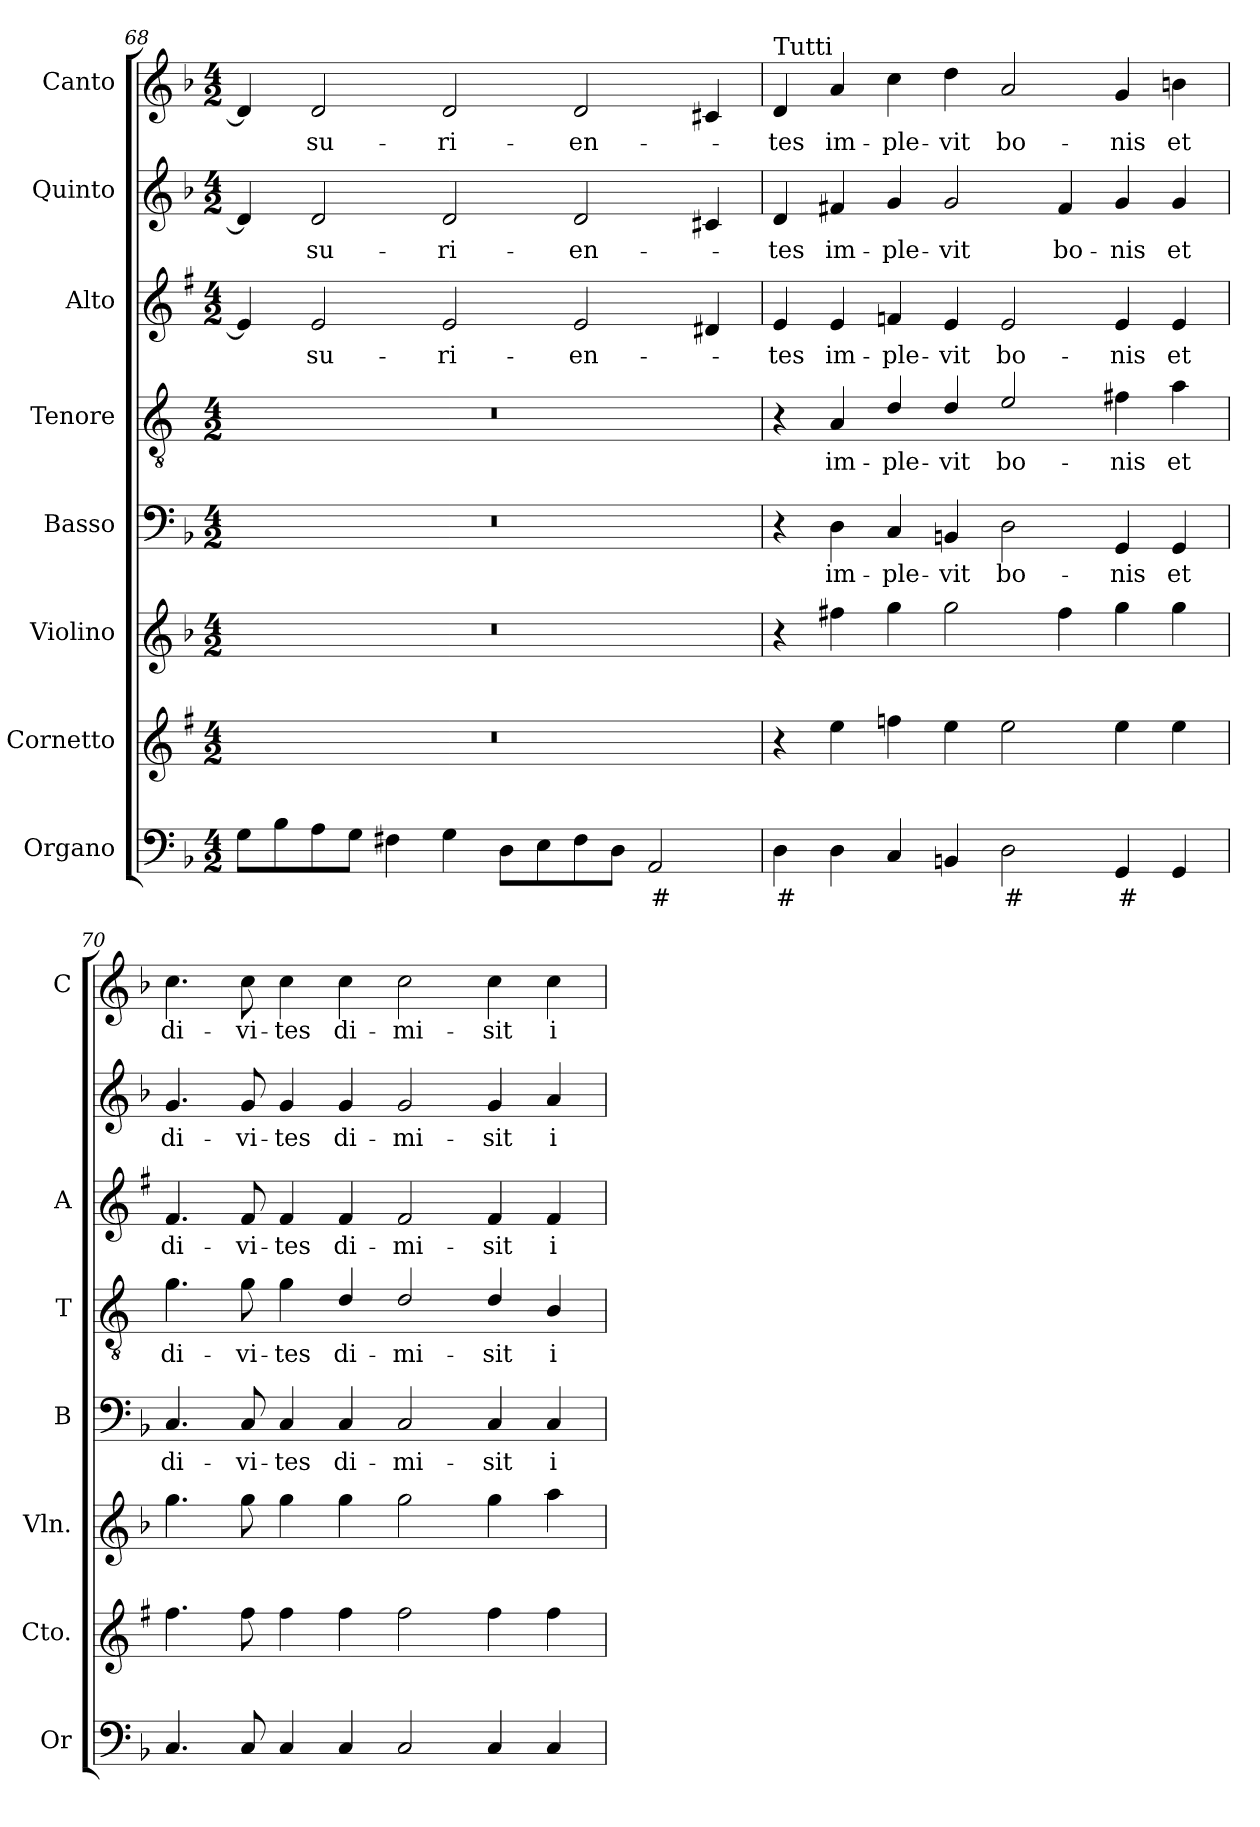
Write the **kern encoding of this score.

**kern	**text	**kern	**kern	**kern	**text	**kern	**text	**kern	**text	**kern	**text	**kern	**text
*part8	*part8	*part7	*part6	*part5	*part5	*part4	*part4	*part3	*part3	*part2	*part2	*part1	*part1
*staff8	*staff8	*staff7	*staff6	*staff5	*staff5	*staff4	*staff4	*staff3	*staff3	*staff2	*staff2	*staff1	*staff1
*I"Organo	*	*I"Cornetto	*I"Violino	*I"Basso	*	*I"Tenore	*	*I"Alto	*	*I"Quinto	*	*I"Canto	*
*I'Or	*	*I'Cto.	*I'Vln.	*I'B	*	*I'T	*	*I'A	*	*	*	*I'C	*
!!LO:LB:g=z
*clefF4	*	*clefG2	*clefG2	*clefF4	*	*clefGv2	*	*clefG2	*	*clefG2	*	*clefG2	*
*	*	*ITrd1c2	*	*	*	*ITrd4c7	*	*ITrd1c2	*	*	*	*	*
*k[b-]	*	*k[b-]	*k[b-]	*k[b-]	*	*k[b-]	*	*k[b-]	*	*k[b-]	*	*k[b-]	*
*F:	*	*F:	*F:	*F:	*	*F:	*	*F:	*	*F:	*	*F:	*
*M4/2	*	*M4/2	*M4/2	*M4/2	*	*M4/2	*	*M4/2	*	*M4/2	*	*M4/2	*
=68	=68	=68	=68	=68	=68	=68	=68	=68	=68	=68	=68	=68	=68
8G\L	.	0r	0r	0r	.	0r	.	4d/]	.	4d/]	.	4d/]	.
8B-\	.	.	.	.	.	.	.	.	.	.	.	.	.
!	!	!	!	!	!	!	!	!	!LO:LY:b	!	!LO:LY:b	!	!LO:LY:b
8A\	.	.	.	.	.	.	.	2d/	-su-	2d/	-su-	2d/	-su-
8G\J	.	.	.	.	.	.	.	.	.	.	.	.	.
4F#X\	.	.	.	.	.	.	.	.	.	.	.	.	.
!	!	!	!	!	!	!	!	!	!LO:LY:b	!	!LO:LY:b	!	!LO:LY:b
4G\	.	.	.	.	.	.	.	2d/	-ri-	2d/	-ri-	2d/	-ri-
8D\L	.	.	.	.	.	.	.	.	.	.	.	.	.
8E\	.	.	.	.	.	.	.	.	.	.	.	.	.
!	!	!	!	!	!	!	!	!	!LO:LY:b	!	!LO:LY:b	!	!LO:LY:b
8F#\	.	.	.	.	.	.	.	2d/	-en-	2d/	-en-	2d/	-en-
8D\J	.	.	.	.	.	.	.	.	.	.	.	.	.
!	!LO:LY:b	!	!	!	!	!	!	!	!	!	!	!	!
2AA/	#	.	.	.	.	.	.	.	.	.	.	.	.
.	.	.	.	.	.	.	.	4c#X/	.	4c#X/	.	4c#X/	.
=69	=69	=69	=69	=69	=69	=69	=69	=69	=69	=69	=69	=69	=69
!	!	!	!	!	!	!	!	!	!	!	!	!LO:TX:a:t=Tutti	!
!	!LO:LY:b	!	!	!	!	!	!	!	!LO:LY:b	!	!LO:LY:b	!	!LO:LY:b
4D\	#	4r	4r	4r	.	4r	.	4d/	-tes	4d/	-tes	4d/	-tes
!	!	!	!	!	!LO:LY:b	!	!LO:LY:b	!	!LO:LY:b	!	!LO:LY:b	!	!LO:LY:b
4D\	.	4dd\	4ff#X\	4D\	im-	4D/	im-	4d/	im-	4f#X/	im-	4a/	im-
!	!	!	!	!	!LO:LY:b	!	!LO:LY:b	!	!LO:LY:b	!	!LO:LY:b	!	!LO:LY:b
4C/	.	4ee-X\	4gg\	4C/	-ple-	4G/	-ple-	4e-X/	-ple-	4g/	-ple-	4cc\	-ple-
!	!	!	!	!	!LO:LY:b	!	!LO:LY:b	!	!LO:LY:b	!	!LO:LY:b	!	!LO:LY:b
4BBn/	.	4dd\	2gg\	4BBn/	-vit	4G/	-vit	4d/	-vit	2g/	-vit	4dd\	-vit
!	!LO:LY:b	!	!	!	!LO:LY:b	!	!LO:LY:b	!	!LO:LY:b	!	!	!	!LO:LY:b
2D\	#	2dd\	.	2D\	bo-	2A/	bo-	2d/	bo-	.	.	2a/	bo-
!	!	!	!	!	!	!	!	!	!	!	!LO:LY:b	!	!
.	.	.	4ff#\	.	.	.	.	.	.	4f#/	bo-	.	.
!	!LO:LY:b	!	!	!	!LO:LY:b	!	!LO:LY:b	!	!LO:LY:b	!	!LO:LY:b	!	!LO:LY:b
4GG/	#	4dd\	4gg\	4GG/	-nis	4Bn\	-nis	4d/	-nis	4g/	-nis	4g/	-nis
!	!	!	!	!	!LO:LY:b	!	!LO:LY:b	!	!LO:LY:b	!	!LO:LY:b	!	!LO:LY:b
4GG/	.	4dd\	4gg\	4GG/	et	4d\	et	4d/	et	4g/	et	4bn\	et
=70	=70	=70	=70	=70	=70	=70	=70	=70	=70	=70	=70	=70	=70
!	!	!	!	!	!LO:LY:b	!	!LO:LY:b	!	!LO:LY:b	!	!LO:LY:b	!	!LO:LY:b
4.C/	.	4.ee\	4.gg\	4.C/	di-	4.c\	di-	4.e/	di-	4.g/	di-	4.cc\	di-
!	!	!	!	!	!LO:LY:b	!	!LO:LY:b	!	!LO:LY:b	!	!LO:LY:b	!	!LO:LY:b
8C/	.	8ee\	8gg\	8C/	-vi-	8c\	-vi-	8e/	-vi-	8g/	-vi-	8cc\	-vi-
!	!	!	!	!	!LO:LY:b	!	!LO:LY:b	!	!LO:LY:b	!	!LO:LY:b	!	!LO:LY:b
4C/	.	4ee\	4gg\	4C/	-tes	4c\	-tes	4e/	-tes	4g/	-tes	4cc\	-tes
!	!	!	!	!	!LO:LY:b	!	!LO:LY:b	!	!LO:LY:b	!	!LO:LY:b	!	!LO:LY:b
4C/	.	4ee\	4gg\	4C/	di-	4G/	di-	4e/	di-	4g/	di-	4cc\	di-
!	!	!	!	!	!LO:LY:b	!	!LO:LY:b	!	!LO:LY:b	!	!LO:LY:b	!	!LO:LY:b
2C/	.	2ee\	2gg\	2C/	-mi-	2G/	-mi-	2e/	-mi-	2g/	-mi-	2cc\	-mi-
!	!	!	!	!	!LO:LY:b	!	!LO:LY:b	!	!LO:LY:b	!	!LO:LY:b	!	!LO:LY:b
4C/	.	4ee\	4gg\	4C/	-sit	4G/	-sit	4e/	-sit	4g/	-sit	4cc\	-sit
!	!	!	!	!	!LO:LY:b	!	!LO:LY:b	!	!LO:LY:b	!	!LO:LY:b	!	!LO:LY:b
4C/	.	4ee\	4aa\	4C/	i-	4E/	i-	4e/	i-	4a/	i-	4cc\	i-
=	=	=	=	=	=	=	=	=	=	=	=	=	=
*-	*-	*-	*-	*-	*-	*-	*-	*-	*-	*-	*-	*-	*-
